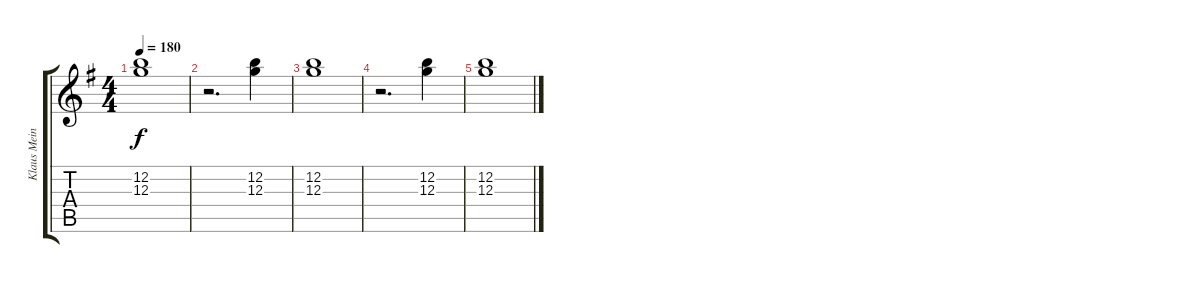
\track ("Klaus Meine" "Klaus Mein") {instrument acousticguitarsteel}
\staff {score tabs}
\tuning (E4 B3 G3 D3 A2 E2) {hide}
\ts (4 4)
\tempo 180
\clef g2
\ks eminor
(12.2 12.3).1{dy f} |
r.2{d} (12.2 12.3).4 |
(12.2 12.3).1 |
r.2{d} (12.2 12.3).4 |
(12.2 12.3).1
